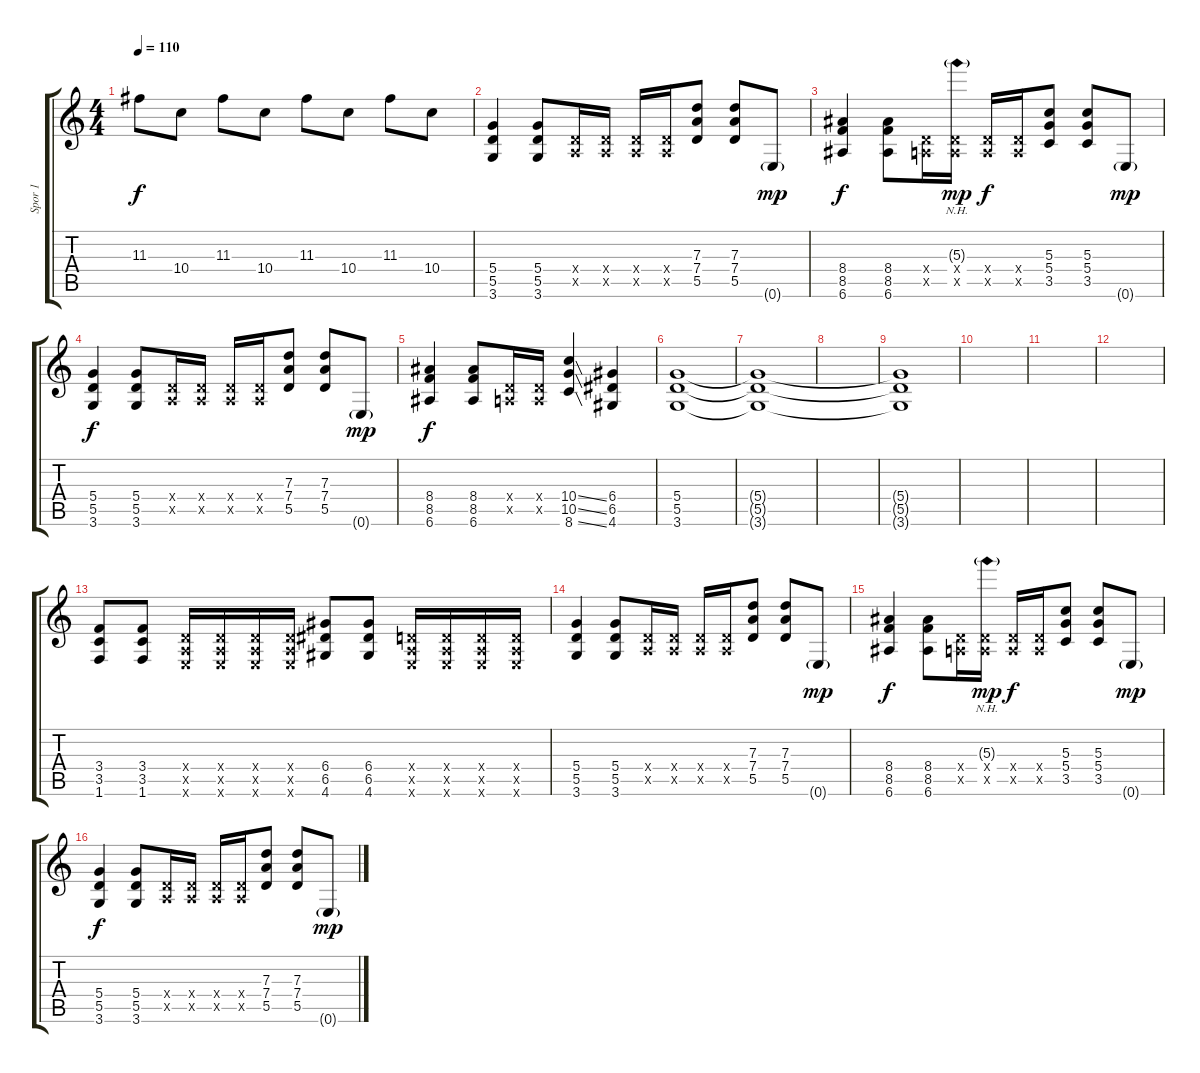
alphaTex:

\track ("Spor 1" "Spor 1") {instrument distortionguitar}
\staff {score tabs}
\tuning (E4 B3 G3 D3 A2 E2) {hide}
\ts (4 4)
\tempo 110
\clef g2
\ks c
11.3.8{dy f} 10.4.8 11.3.8 10.4.8 11.3.8 10.4.8 11.3.8 10.4.8 |
(5.4 5.5 3.6).4 (5.4 5.5 3.6).8 (0.4{x} 0.5{x}).16 (0.4{x} 0.5{x}).16 (0.4{x} 0.5{x}).16 (0.4{x} 0.5{x}).16 (7.3 7.4 5.5).8 (7.3 7.4 5.5).8 0.6{g}.8{dy mp} |
(8.4 8.5 6.6).4{dy f} (8.4 8.5 6.6).8 (0.4{x} 0.5{x}).16 (5.3{nh g} 0.4{x} 0.5{x}).16{dy mp} (0.4{x} 0.5{x}).16{dy f} (0.4{x} 0.5{x}).16 (5.3 5.4 3.5).8 (5.3 5.4 3.5).8 0.6{g}.8{dy mp} |
(5.4 5.5 3.6).4{dy f} (5.4 5.5 3.6).8 (0.4{x} 0.5{x}).16 (0.4{x} 0.5{x}).16 (0.4{x} 0.5{x}).16 (0.4{x} 0.5{x}).16 (7.3 7.4 5.5).8 (7.3 7.4 5.5).8 0.6{g}.8{dy mp} |
(8.4 8.5 6.6).4{dy f} (8.4 8.5 6.6).8 (0.4{x} 0.5{x}).16 (0.4{x} 0.5{x}).16 (10.4{ss} 10.5{ss} 8.6{ss}).4 (6.4 6.5 4.6).4 |
(5.4 5.5 3.6).1 |
(5.4{t} 5.5{t} 3.6{t}).1 |
|
(5.4{t} 5.5{t} 3.6{t}).1 |
|
|
|
(3.4 3.5 1.6).8 (3.4 3.5 1.6).8 (0.4{x} 0.5{x} 0.6{x}).16 (0.4{x} 0.5{x} 0.6{x}).16 (0.4{x} 0.5{x} 0.6{x}).16 (0.4{x} 0.5{x} 0.6{x}).16 (6.4 6.5 4.6).8 (6.4 6.5 4.6).8 (0.4{x} 0.5{x} 0.6{x}).16 (0.4{x} 0.5{x} 0.6{x}).16 (0.4{x} 0.5{x} 0.6{x}).16 (0.4{x} 0.5{x} 0.6{x}).16 |
(5.4 5.5 3.6).4 (5.4 5.5 3.6).8 (0.4{x} 0.5{x}).16 (0.4{x} 0.5{x}).16 (0.4{x} 0.5{x}).16 (0.4{x} 0.5{x}).16 (7.3 7.4 5.5).8 (7.3 7.4 5.5).8 0.6{g}.8{dy mp} |
(8.4 8.5 6.6).4{dy f} (8.4 8.5 6.6).8 (0.4{x} 0.5{x}).16 (5.3{nh g} 0.4{x} 0.5{x}).16{dy mp} (0.4{x} 0.5{x}).16{dy f} (0.4{x} 0.5{x}).16 (5.3 5.4 3.5).8 (5.3 5.4 3.5).8 0.6{g}.8{dy mp} |
(5.4 5.5 3.6).4{dy f} (5.4 5.5 3.6).8 (0.4{x} 0.5{x}).16 (0.4{x} 0.5{x}).16 (0.4{x} 0.5{x}).16 (0.4{x} 0.5{x}).16 (7.3 7.4 5.5).8 (7.3 7.4 5.5).8 0.6{g}.8{dy mp}
